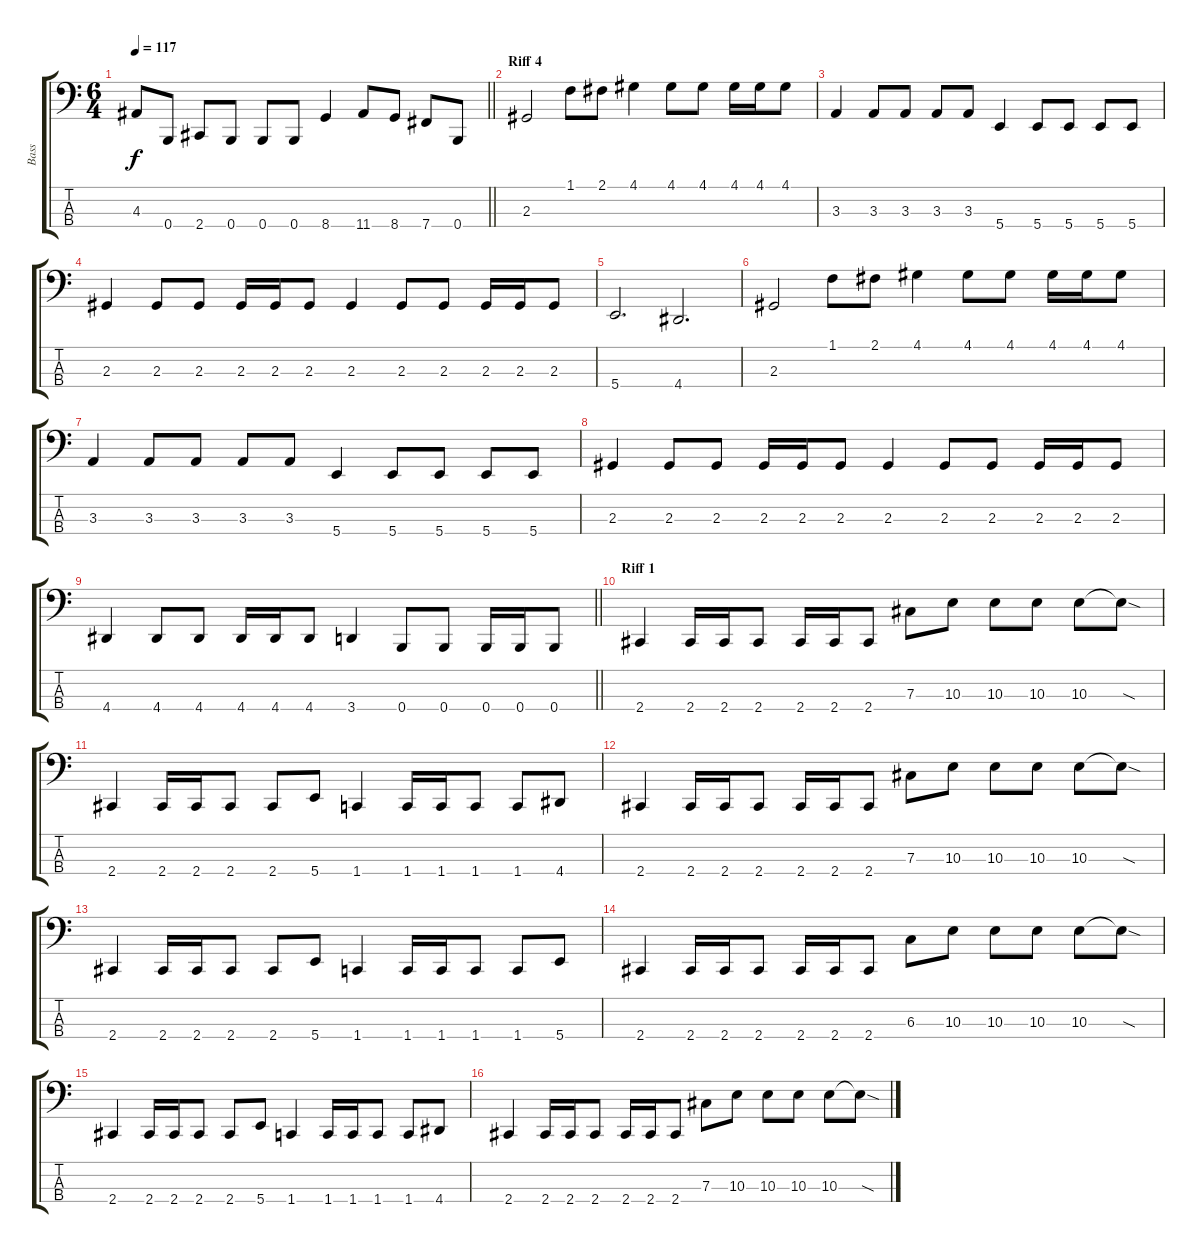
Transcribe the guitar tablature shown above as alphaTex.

\track ("Bass" "Bass") {instrument electricbassfinger}
\staff {score tabs}
\tuning (E2 B1 Gb1 B0) {hide}
\ts (6 4)
\tempo 117
\clef f4
\barLineRight lightlight
\ks c
4.3.8{dy f} 0.4.8 2.4.8 0.4.8 0.4.8 0.4.8 8.4.4 11.4.8 8.4.8 7.4.8 0.4.8 |
\section ("" "Riff 4")
2.3.2 1.1.8 2.1.8 4.1.4 4.1.8 4.1.8 4.1.16 4.1.16 4.1.8 |
3.3.4 3.3.8 3.3.8 3.3.8 3.3.8 5.4.4 5.4.8 5.4.8 5.4.8 5.4.8 |
2.3.4 2.3.8 2.3.8 2.3.16 2.3.16 2.3.8 2.3.4 2.3.8 2.3.8 2.3.16 2.3.16 2.3.8 |
5.4.2{d} 4.4.2{d} |
2.3.2 1.1.8 2.1.8 4.1.4 4.1.8 4.1.8 4.1.16 4.1.16 4.1.8 |
3.3.4 3.3.8 3.3.8 3.3.8 3.3.8 5.4.4 5.4.8 5.4.8 5.4.8 5.4.8 |
2.3.4 2.3.8 2.3.8 2.3.16 2.3.16 2.3.8 2.3.4 2.3.8 2.3.8 2.3.16 2.3.16 2.3.8 |
\barLineRight lightlight
4.4.4 4.4.8 4.4.8 4.4.16 4.4.16 4.4.8 3.4.4 0.4.8 0.4.8 0.4.16 0.4.16 0.4.8 |
\section ("" "Riff 1")
2.4.4 2.4.16 2.4.16 2.4.8 2.4.16 2.4.16 2.4.8 7.3.8 10.3.8 10.3.8 10.3.8 10.3.8 10.3{sod t}.8 |
2.4.4 2.4.16 2.4.16 2.4.8 2.4.8 5.4.8 1.4.4 1.4.16 1.4.16 1.4.8 1.4.8 4.4.8 |
2.4.4 2.4.16 2.4.16 2.4.8 2.4.16 2.4.16 2.4.8 7.3.8 10.3.8 10.3.8 10.3.8 10.3.8 10.3{sod t}.8 |
2.4.4 2.4.16 2.4.16 2.4.8 2.4.8 5.4.8 1.4.4 1.4.16 1.4.16 1.4.8 1.4.8 5.4.8 |
2.4.4 2.4.16 2.4.16 2.4.8 2.4.16 2.4.16 2.4.8 6.3.8 10.3.8 10.3.8 10.3.8 10.3.8 10.3{sod t}.8 |
2.4.4 2.4.16 2.4.16 2.4.8 2.4.8 5.4.8 1.4.4 1.4.16 1.4.16 1.4.8 1.4.8 4.4.8 |
2.4.4 2.4.16 2.4.16 2.4.8 2.4.16 2.4.16 2.4.8 7.3.8 10.3.8 10.3.8 10.3.8 10.3.8 10.3{sod t}.8
